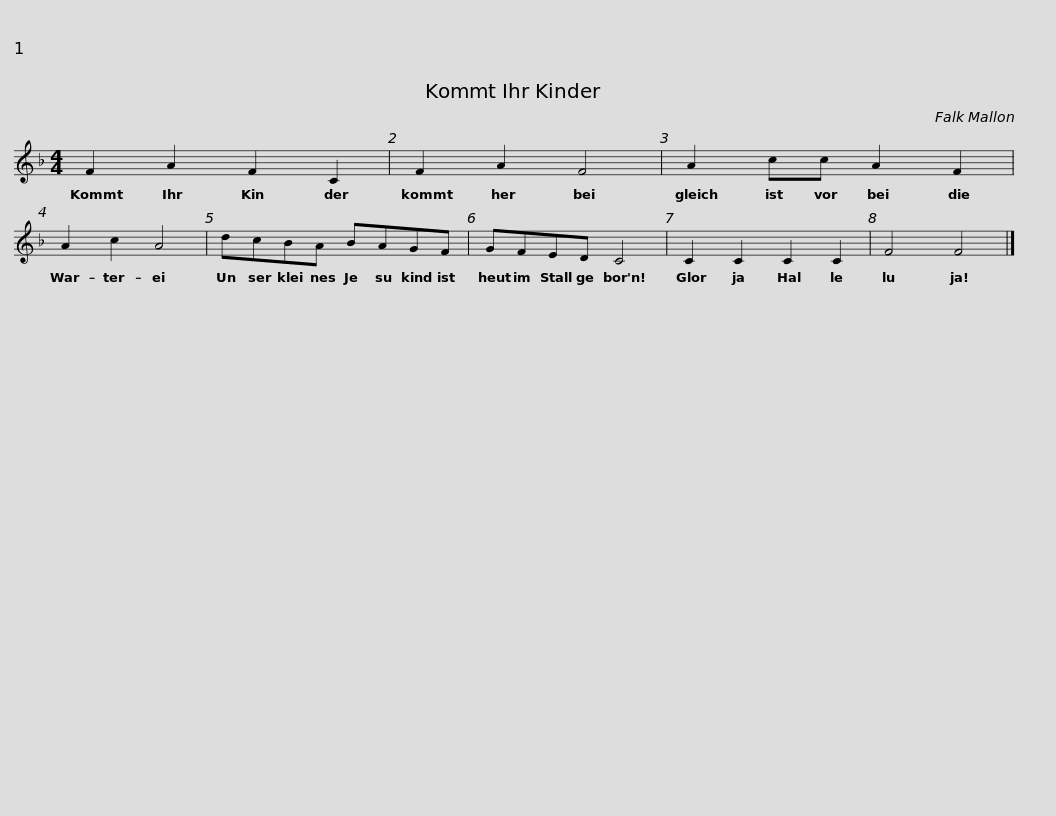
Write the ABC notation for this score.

X:1
L:1/8
M:4/4
I:linebreak $
K:F
V:1 treble
V:1
 F2 A2 F2 C2 | F2 A2 F4 |$ A2 cc A2 F2 | A2 c2 A4 |$ dcBA BAGF | %5
 GFED C4 |$ C2 C2 C2 C2 | F4 F4 |] %8
